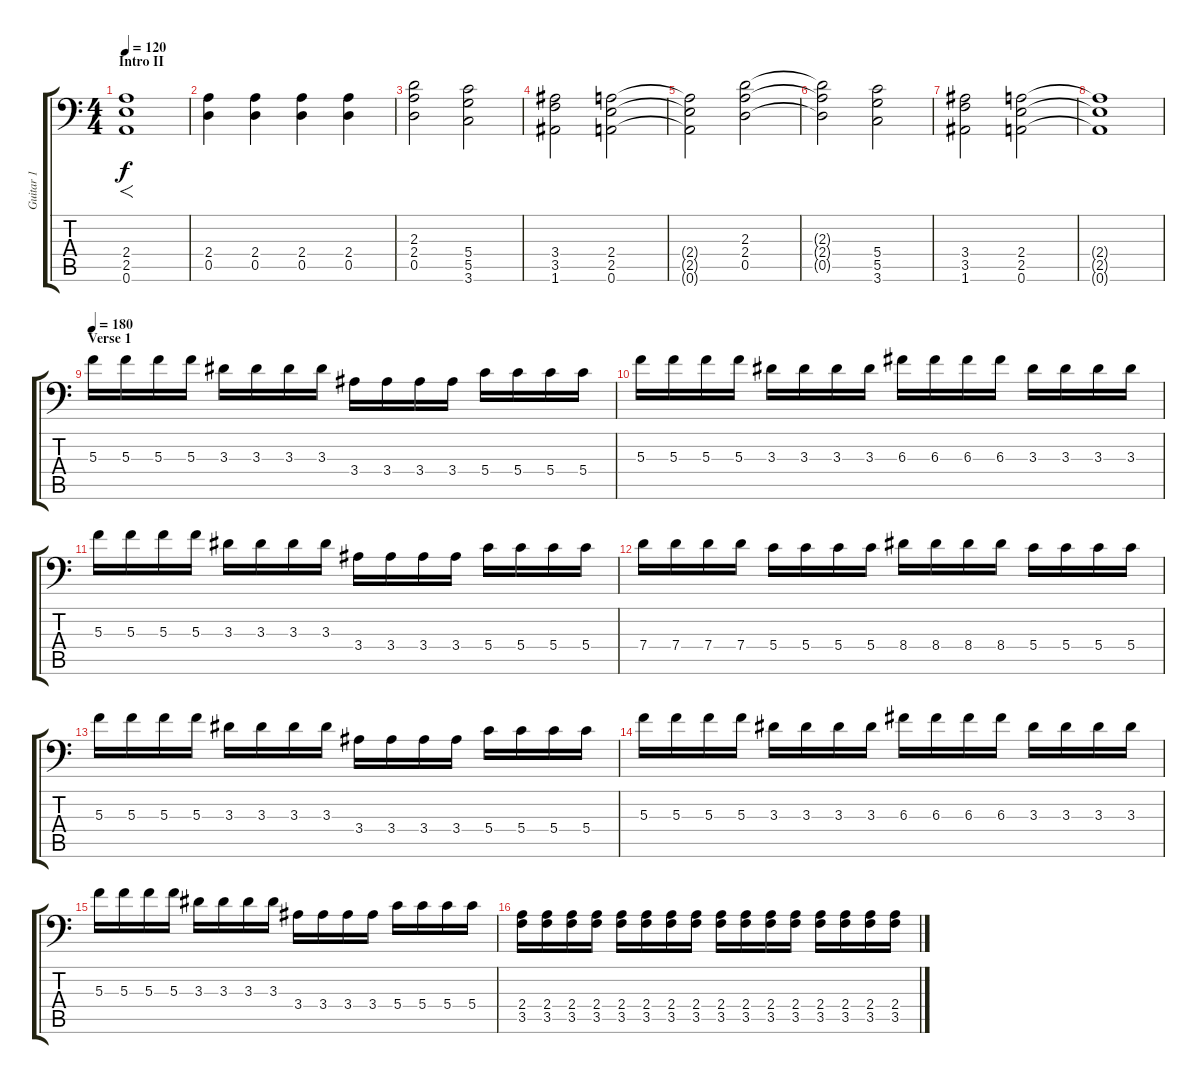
\track ("Guitar 1" "Guitar 1") {instrument overdrivenguitar}
\staff {score tabs}
\tuning (A3 E3 C3 G2 D2 A1) {hide}
\ts (4 4)
\section ("" "Intro II")
\tempo 120
\clef f4
\ks c
(2.4 2.5 0.6).1{f dy f} |
(2.4 0.5).4 (2.4 0.5).4 (2.4 0.5).4 (2.4 0.5).4 |
(2.3 2.4 0.5).2 (5.4 5.5 3.6).2 |
(3.4 3.5 1.6).2 (2.4 2.5 0.6).2 |
(2.4{t} 2.5{t} 0.6{t}).2 (2.3 2.4 0.5).2 |
(2.3{t} 2.4{t} 0.5{t}).2 (5.4 5.5 3.6).2 |
(3.4 3.5 1.6).2 (2.4 2.5 0.6).2 |
(2.4{t} 2.5{t} 0.6{t}).1 |
\section ("" "Verse 1")
\tempo 180
5.3.16 5.3.16 5.3.16 5.3.16 3.3.16 3.3.16 3.3.16 3.3.16 3.4.16 3.4.16 3.4.16 3.4.16 5.4.16 5.4.16 5.4.16 5.4.16 |
5.3.16 5.3.16 5.3.16 5.3.16 3.3.16 3.3.16 3.3.16 3.3.16 6.3.16 6.3.16 6.3.16 6.3.16 3.3.16 3.3.16 3.3.16 3.3.16 |
5.3.16 5.3.16 5.3.16 5.3.16 3.3.16 3.3.16 3.3.16 3.3.16 3.4.16 3.4.16 3.4.16 3.4.16 5.4.16 5.4.16 5.4.16 5.4.16 |
7.4.16 7.4.16 7.4.16 7.4.16 5.4.16 5.4.16 5.4.16 5.4.16 8.4.16 8.4.16 8.4.16 8.4.16 5.4.16 5.4.16 5.4.16 5.4.16 |
5.3.16 5.3.16 5.3.16 5.3.16 3.3.16 3.3.16 3.3.16 3.3.16 3.4.16 3.4.16 3.4.16 3.4.16 5.4.16 5.4.16 5.4.16 5.4.16 |
5.3.16 5.3.16 5.3.16 5.3.16 3.3.16 3.3.16 3.3.16 3.3.16 6.3.16 6.3.16 6.3.16 6.3.16 3.3.16 3.3.16 3.3.16 3.3.16 |
5.3.16 5.3.16 5.3.16 5.3.16 3.3.16 3.3.16 3.3.16 3.3.16 3.4.16 3.4.16 3.4.16 3.4.16 5.4.16 5.4.16 5.4.16 5.4.16 |
(2.4 3.5).16 (2.4 3.5).16 (2.4 3.5).16 (2.4 3.5).16 (2.4 3.5).16 (2.4 3.5).16 (2.4 3.5).16 (2.4 3.5).16 (2.4 3.5).16 (2.4 3.5).16 (2.4 3.5).16 (2.4 3.5).16 (2.4 3.5).16 (2.4 3.5).16 (2.4 3.5).16 (2.4 3.5).16
